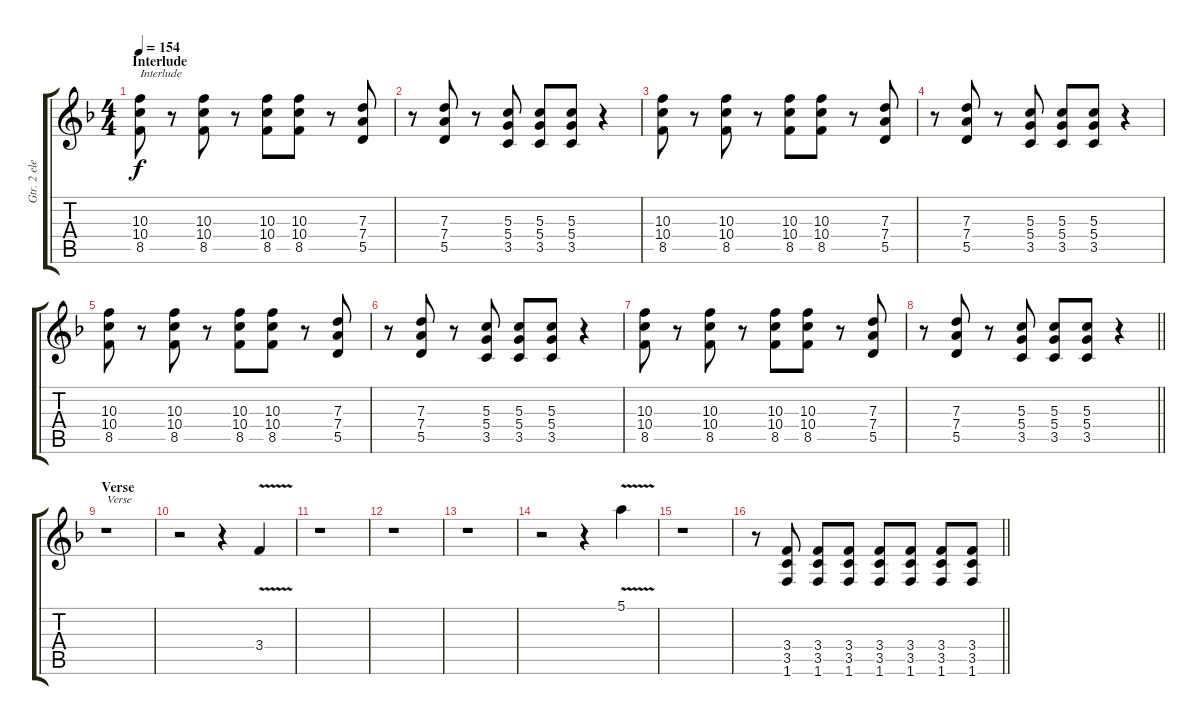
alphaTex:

\track ("Gtr. 2 elec. w/distortion" "Gtr. 2 ele") {instrument distortionguitar}
\staff {score tabs}
\tuning (E4 B3 G3 D3 A2 E2) {hide}
\ts (4 4)
\section ("" "Interlude")
\tempo 154
\clef g2
\ks f
(10.3 10.4 8.5).8{txt "Interlude" dy f} r.8 (10.3 10.4 8.5).8 r.8 (10.3 10.4 8.5).8 (10.3 10.4 8.5).8 r.8 (7.3 7.4 5.5).8 |
r.8 (7.3 7.4 5.5).8 r.8 (5.3 5.4 3.5).8 (5.3 5.4 3.5).8 (5.3 5.4 3.5).8 r.4 |
(10.3 10.4 8.5).8 r.8 (10.3 10.4 8.5).8 r.8 (10.3 10.4 8.5).8 (10.3 10.4 8.5).8 r.8 (7.3 7.4 5.5).8 |
r.8 (7.3 7.4 5.5).8 r.8 (5.3 5.4 3.5).8 (5.3 5.4 3.5).8 (5.3 5.4 3.5).8 r.4 |
(10.3 10.4 8.5).8 r.8 (10.3 10.4 8.5).8 r.8 (10.3 10.4 8.5).8 (10.3 10.4 8.5).8 r.8 (7.3 7.4 5.5).8 |
r.8 (7.3 7.4 5.5).8 r.8 (5.3 5.4 3.5).8 (5.3 5.4 3.5).8 (5.3 5.4 3.5).8 r.4 |
(10.3 10.4 8.5).8 r.8 (10.3 10.4 8.5).8 r.8 (10.3 10.4 8.5).8 (10.3 10.4 8.5).8 r.8 (7.3 7.4 5.5).8 |
\barLineRight lightlight
r.8 (7.3 7.4 5.5).8 r.8 (5.3 5.4 3.5).8 (5.3 5.4 3.5).8 (5.3 5.4 3.5).8 r.4 |
\section ("" "Verse")
r.1{txt "Verse"} |
r.2 r.4 3.4{v}.4 |
r.1 |
r.1 |
r.1 |
r.2 r.4 5.1{v}.4 |
r.1 |
\barLineRight lightlight
r.8 (3.4 3.5 1.6).8 (3.4 3.5 1.6).8 (3.4 3.5 1.6).8 (3.4 3.5 1.6).8 (3.4 3.5 1.6).8 (3.4 3.5 1.6).8 (3.4 3.5 1.6).8
